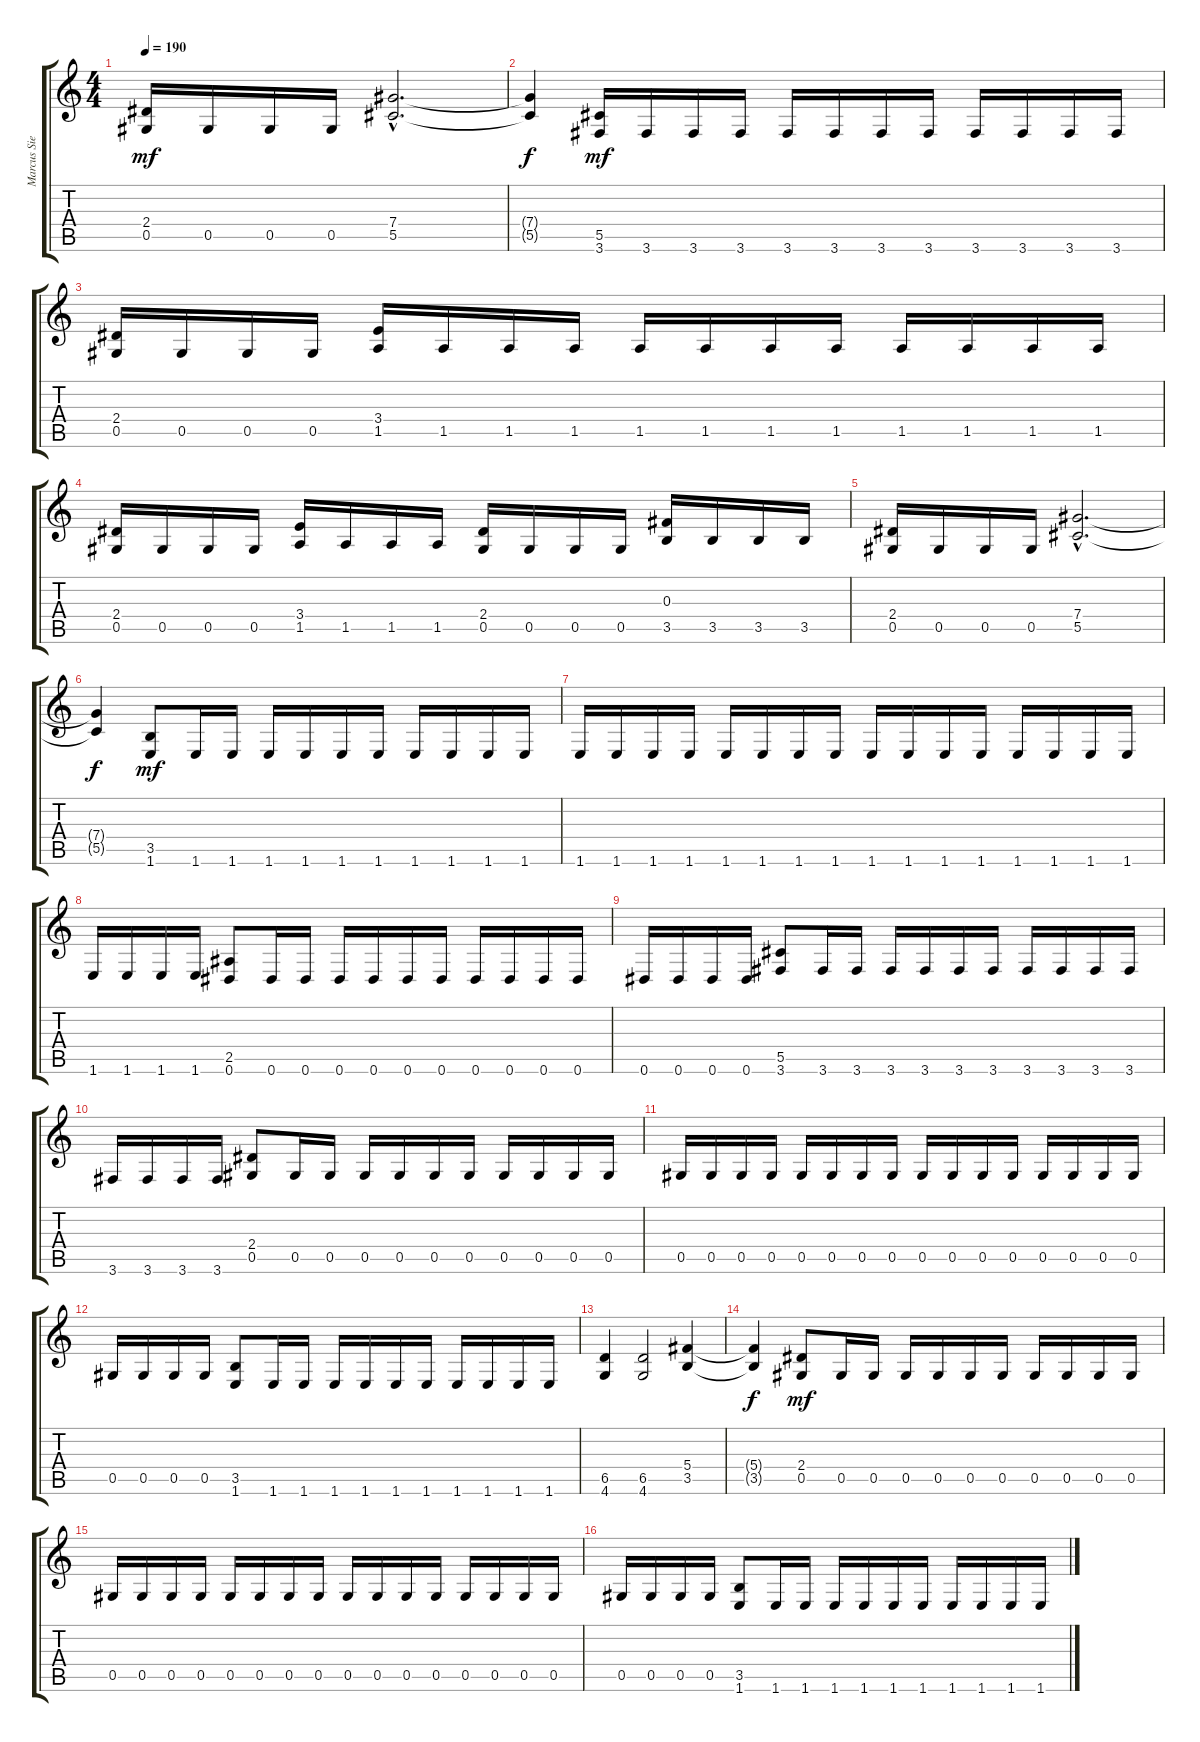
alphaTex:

\track ("Marcus Siepen" "Marcus Sie") {instrument distortionguitar}
\staff {score tabs}
\tuning (Eb4 Bb3 Gb3 Db3 Ab2 Eb2) {hide}
\ts (4 4)
\tempo 190
\clef g2
\ks c
(2.4 0.5).16{dy mf} 0.5.16 0.5.16 0.5.16 (7.4{hac} 5.5{hac}).2{d} |
(7.4{t} 5.5{t}).4{dy f} (5.5 3.6).16{dy mf} 3.6.16 3.6.16 3.6.16 3.6.16 3.6.16 3.6.16 3.6.16 3.6.16 3.6.16 3.6.16 3.6.16 |
(2.4 0.5).16 0.5.16 0.5.16 0.5.16 (3.4 1.5).16 1.5.16 1.5.16 1.5.16 1.5.16 1.5.16 1.5.16 1.5.16 1.5.16 1.5.16 1.5.16 1.5.16 |
(2.4 0.5).16 0.5.16 0.5.16 0.5.16 (3.4 1.5).16 1.5.16 1.5.16 1.5.16 (2.4 0.5).16 0.5.16 0.5.16 0.5.16 (0.3 3.5).16 3.5.16 3.5.16 3.5.16 |
(2.4 0.5).16 0.5.16 0.5.16 0.5.16 (7.4{hac} 5.5{hac}).2{d} |
(7.4{t} 5.5{t}).4{dy f} (3.5 1.6).8{dy mf} 1.6.16 1.6.16 1.6.16 1.6.16 1.6.16 1.6.16 1.6.16 1.6.16 1.6.16 1.6.16 |
1.6.16 1.6.16 1.6.16 1.6.16 1.6.16 1.6.16 1.6.16 1.6.16 1.6.16 1.6.16 1.6.16 1.6.16 1.6.16 1.6.16 1.6.16 1.6.16 |
1.6.16 1.6.16 1.6.16 1.6.16 (2.5 0.6).8 0.6.16 0.6.16 0.6.16 0.6.16 0.6.16 0.6.16 0.6.16 0.6.16 0.6.16 0.6.16 |
0.6.16 0.6.16 0.6.16 0.6.16 (5.5 3.6).8 3.6.16 3.6.16 3.6.16 3.6.16 3.6.16 3.6.16 3.6.16 3.6.16 3.6.16 3.6.16 |
3.6.16 3.6.16 3.6.16 3.6.16 (2.4 0.5).8 0.5.16 0.5.16 0.5.16 0.5.16 0.5.16 0.5.16 0.5.16 0.5.16 0.5.16 0.5.16 |
0.5.16 0.5.16 0.5.16 0.5.16 0.5.16 0.5.16 0.5.16 0.5.16 0.5.16 0.5.16 0.5.16 0.5.16 0.5.16 0.5.16 0.5.16 0.5.16 |
0.5.16 0.5.16 0.5.16 0.5.16 (3.5 1.6).8 1.6.16 1.6.16 1.6.16 1.6.16 1.6.16 1.6.16 1.6.16 1.6.16 1.6.16 1.6.16 |
(6.5 4.6).4 (6.5 4.6).2 (5.4 3.5).4 |
(5.4{t} 3.5{t}).4{dy f} (2.4 0.5).8{dy mf} 0.5.16 0.5.16 0.5.16 0.5.16 0.5.16 0.5.16 0.5.16 0.5.16 0.5.16 0.5.16 |
0.5.16 0.5.16 0.5.16 0.5.16 0.5.16 0.5.16 0.5.16 0.5.16 0.5.16 0.5.16 0.5.16 0.5.16 0.5.16 0.5.16 0.5.16 0.5.16 |
0.5.16 0.5.16 0.5.16 0.5.16 (3.5 1.6).8 1.6.16 1.6.16 1.6.16 1.6.16 1.6.16 1.6.16 1.6.16 1.6.16 1.6.16 1.6.16
